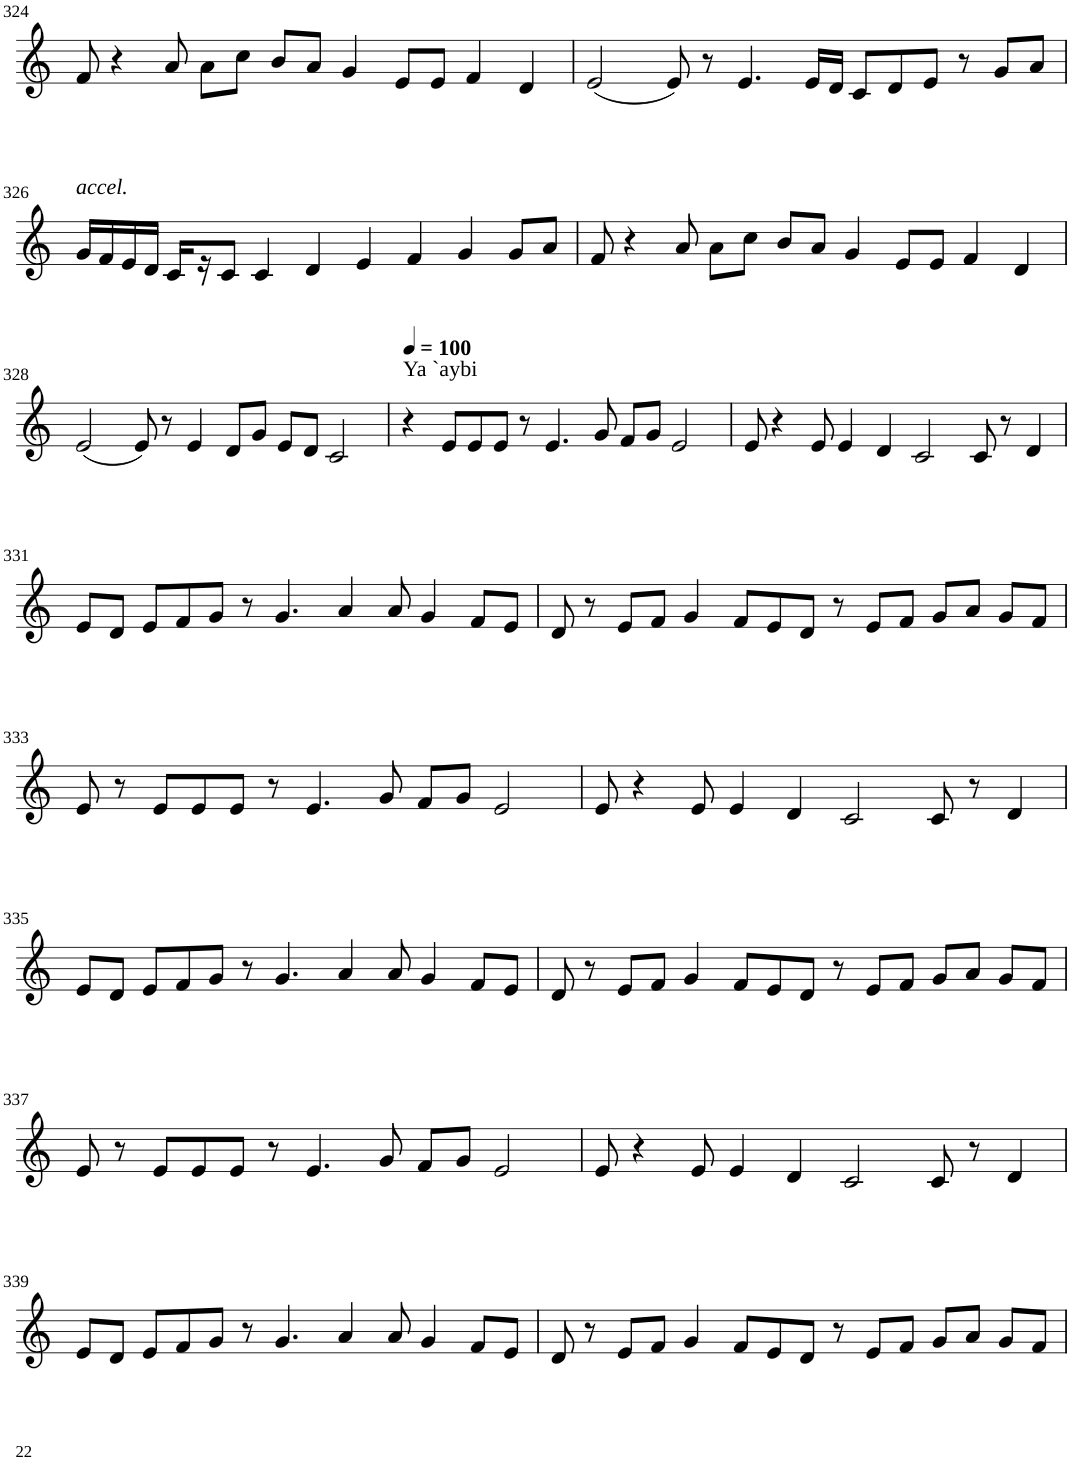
**kern
*part1
*staff1
*I"Violin
!!LO:PB:g=z
*clefG2
*k[]
*M8/4
=324
8f/
4r
8a/
8a\L
8cc\J
8b/L
8a/J
4g/
8e/L
8e/J
4f/
4d/
=325
(2e/
8e/)
8r
4.e/
16e/LL
16d/JJ
8c/L
8d/
8e/J
8r
8g/L
8a/J
!!LO:LB:g=z
=326
!LO:TX:a:i:t=accel.
16g/LL
16f/
16e/
16d/JJ
16c/LL
16r
8c/J
4c/
4d/
4e/
4f/
4g/
8g/L
8a/J
=327
8f/
4r
8a/
8a\L
8cc\J
8b/L
8a/J
4g/
8e/L
8e/J
4f/
4d/
!!LO:LB:g=z
=328
(2e/
8e/)
8r
4e/
8d/L
8g/J
8e/L
8d/J
2c/
=329
*MM100
!LO:TX:a:t=Ya `aybi
4r
8e/L
8e/
8e/J
8r
4.e/
8g/
8f/L
8g/J
2e/
=330
8e/
4r
8e/
4e/
4d/
2c/
8c/
8r
4d/
!!LO:LB:g=z
=331
8e/L
8d/J
8e/L
8f/
8g/J
8r
4.g/
4a/
8a/
4g/
8f/L
8e/J
=332
8d/
8r
8e/L
8f/J
4g/
8f/L
8e/
8d/J
8r
8e/L
8f/J
8g/L
8a/J
8g/L
8f/J
!!LO:LB:g=z
=333
8e/
8r
8e/L
8e/
8e/J
8r
4.e/
8g/
8f/L
8g/J
2e/
=334
8e/
4r
8e/
4e/
4d/
2c/
8c/
8r
4d/
!!LO:LB:g=z
=335
8e/L
8d/J
8e/L
8f/
8g/J
8r
4.g/
4a/
8a/
4g/
8f/L
8e/J
=336
8d/
8r
8e/L
8f/J
4g/
8f/L
8e/
8d/J
8r
8e/L
8f/J
8g/L
8a/J
8g/L
8f/J
!!LO:LB:g=z
=337
8e/
8r
8e/L
8e/
8e/J
8r
4.e/
8g/
8f/L
8g/J
2e/
=338
8e/
4r
8e/
4e/
4d/
2c/
8c/
8r
4d/
!!LO:LB:g=z
=339
8e/L
8d/J
8e/L
8f/
8g/J
8r
4.g/
4a/
8a/
4g/
8f/L
8e/J
=340
8d/
8r
8e/L
8f/J
4g/
8f/L
8e/
8d/J
8r
8e/L
8f/J
8g/L
8a/J
8g/L
8f/J
=
*-
